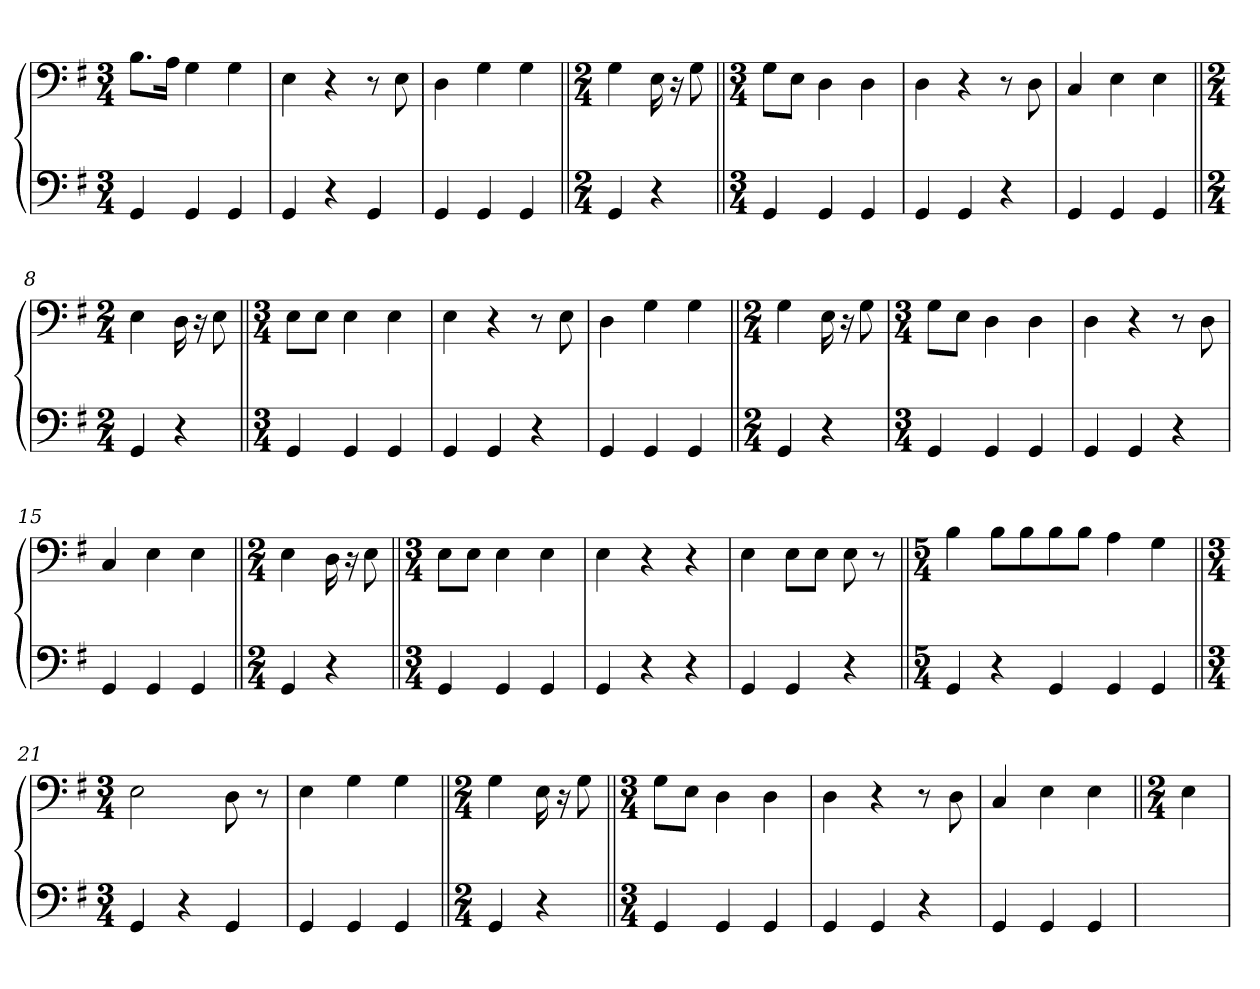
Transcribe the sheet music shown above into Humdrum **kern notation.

**kern	**kern
*part1	*part1
*staff2	*staff1
*clefF4	*clefF4
*k[f#]	*k[f#]
*M3/4	*M3/4
=1	=1
4GG/	8.B\L
.	16A\Jk
4GG/	4G\
4GG/	4G\
=2	=2
4GG/	4E\
4r	4r
4GG/	8r
.	8E\
=3	=3
4GG/	4D\
4GG/	4G\
4GG/	4G\
=4||	=4||
*M2/4	*M2/4
4GG/	4G\
4r	16E\
.	16r
.	8G\
=5||	=5||
*M3/4	*M3/4
4GG/	8G\L
.	8E\J
4GG/	4D\
4GG/	4D\
=6	=6
4GG/	4D\
4GG/	4r
4r	8r
.	8D\
=7	=7
4GG/	4C/
4GG/	4E\
4GG/	4E\
=8||	=8||
*M2/4	*M2/4
4GG/	4E\
4r	16D\
.	16r
.	8E\
=9||	=9||
*M3/4	*M3/4
4GG/	8E\L
.	8E\J
4GG/	4E\
4GG/	4E\
=10	=10
4GG/	4E\
4GG/	4r
4r	8r
.	8E\
=11	=11
4GG/	4D\
4GG/	4G\
4GG/	4G\
=12||	=12||
*M2/4	*M2/4
4GG/	4G\
4r	16E\
.	16r
.	8G\
=13	=13
*M3/4	*M3/4
4GG/	8G\L
.	8E\J
4GG/	4D\
4GG/	4D\
=14	=14
4GG/	4D\
4GG/	4r
4r	8r
.	8D\
=15	=15
4GG/	4C/
4GG/	4E\
4GG/	4E\
=16||	=16||
*M2/4	*M2/4
4GG/	4E\
4r	16D\
.	16r
.	8E\
=17||	=17||
*M3/4	*M3/4
4GG/	8E\L
.	8E\J
4GG/	4E\
4GG/	4E\
=18	=18
4GG/	4E\
4r	4r
4r	4r
=19	=19
4GG/	4E\
4GG/	8E\L
.	8E\J
4r	8E\
.	8r
=20||	=20||
*M5/4	*M5/4
4GG/	4B\
4r	8B\L
.	8B\
4GG/	8B\
.	8B\J
4GG/	4A\
4GG/	4G\
=21||	=21||
*M3/4	*M3/4
4GG/	2E\
4r	.
4GG/	8D\
.	8r
=22	=22
4GG/	4E\
4GG/	4G\
4GG/	4G\
=23||	=23||
*M2/4	*M2/4
4GG/	4G\
4r	16E\
.	16r
.	8G\
=24||	=24||
*M3/4	*M3/4
4GG/	8G\L
.	8E\J
4GG/	4D\
4GG/	4D\
=25	=25
4GG/	4D\
4GG/	4r
4r	8r
.	8D\
=26	=26
4GG/	4C/
4GG/	4E\
4GG/	4E\
=27	=27||
*	*M2/4
4ryy	4E\
=	=
*-	*-
